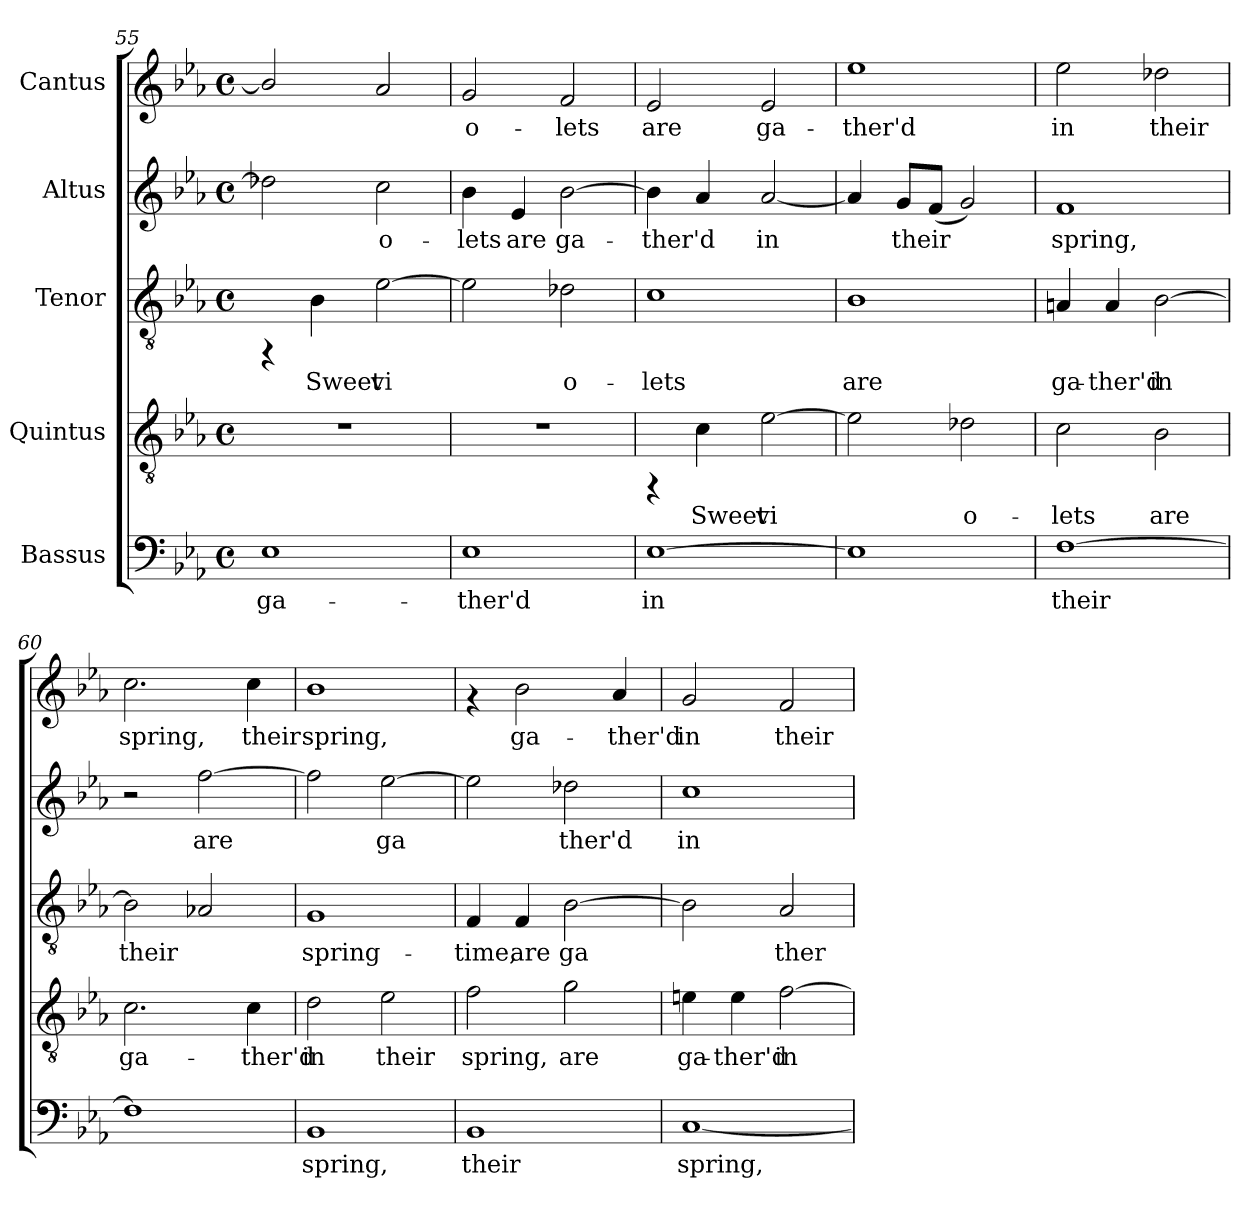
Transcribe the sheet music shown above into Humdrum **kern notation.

**kern	**text	**kern	**text	**kern	**text	**kern	**text	**kern	**text
*part5	*part5	*part4	*part4	*part3	*part3	*part2	*part2	*part1	*part1
*staff5	*staff5	*staff4	*staff4	*staff3	*staff3	*staff2	*staff2	*staff1	*staff1
*I"Bassus	*	*I"Quintus	*	*I"Tenor	*	*I"Altus	*	*I"Cantus	*
*clefF4	*	*clefGv2	*	*clefGv2	*	*clefG2	*	*clefG2	*
*k[b-e-a-]	*	*k[b-e-a-]	*	*k[b-e-a-]	*	*k[b-e-a-]	*	*k[b-e-a-]	*
*E-:	*	*E-:	*	*E-:	*	*E-:	*	*E-:	*
*M4/4	*	*M4/4	*	*M4/4	*	*M4/4	*	*M4/4	*
*met(c)	*	*met(c)	*	*met(c)	*	*met(c)	*	*met(c)	*
=55	=55	=55	=55	=55	=55	=55	=55	=55	=55
!	!LO:LY:b:cj	!	!	!	!	!	!LO:LY:b:cj	!	!LO:LY:b:cj
1E-	ga-	1r	.	4rFF	.	2dd-X\]	--	2b-/]	--
!	!	!	!	!	!LO:LY:b:cj	!	!	!	!
.	.	.	.	4B-\	Sweet	.	.	.	.
!	!	!	!	!	!LO:LY:b:cj	!	!LO:LY:b:cj	!	!LO:LY:b:cj
.	.	.	.	[>2e-\	vi-	2cc\	-o-	2a-/	--
=56	=56	=56	=56	=56	=56	=56	=56	=56	=56
!	!LO:LY:b:cj	!	!	!	!LO:LY:b:cj	!	!LO:LY:b:cj	!	!LO:LY:b:cj
1E-	-ther'd	1r	.	2e-\]	--	4b-\	-lets	2g/	-o-
!	!	!	!	!	!	!	!LO:LY:b:cj	!	!
.	.	.	.	.	.	4e-/	are	.	.
!	!	!	!	!	!LO:LY:b:cj	!	!LO:LY:b:cj	!	!LO:LY:b:cj
.	.	.	.	2d-X\	-o-	[>2b-\	ga-	2f/	-lets
=57	=57	=57	=57	=57	=57	=57	=57	=57	=57
!	!LO:LY:b:cj	!	!	!	!LO:LY:b:cj	!	!LO:LY:b:cj	!	!LO:LY:b:cj
[>1E-	in	4rFF	.	1c	-lets	4b-\]	-ther'd	2e-/	are
!	!	!	!LO:LY:b:cj	!	!	!	!LO:LY:b:cj	!	!
.	.	4c\	Sweet	.	.	4a-/	.	.	.
!	!	!	!LO:LY:b:cj	!	!	!	!LO:LY:b:cj	!	!LO:LY:b:cj
.	.	[>2e-\	vi-	.	.	[<2a-/	in	2e-/	ga-
=58	=58	=58	=58	=58	=58	=58	=58	=58	=58
!	!LO:LY:b:cj	!	!LO:LY:b:cj	!	!LO:LY:b:cj	!	!LO:LY:b:cj	!	!LO:LY:b:cj
1E-]	.	2e-\]	--	1B-	are	4a-/]	.	1ee-	-ther'd
!	!	!	!	!	!	!	!LO:LY:b:cj	!	!
.	.	.	.	.	.	8g/L	their	.	.
!	!	!	!	!	!	!	!LO:LY:b:cj	!	!
.	.	.	.	.	.	(<8f/J	.	.	.
!	!	!	!LO:LY:b:cj	!	!	!	!LO:LY:b:cj	!	!
.	.	2d-X\	-o-	.	.	2g/)	.	.	.
=59	=59	=59	=59	=59	=59	=59	=59	=59	=59
!	!LO:LY:b:cj	!	!LO:LY:b:cj	!	!LO:LY:b:cj	!	!LO:LY:b:cj	!	!LO:LY:b:cj
[>1F	their	2c\	-lets	4An/	ga-	1f	spring,	2ee-\	in
!	!	!	!	!	!LO:LY:b:cj	!	!	!	!
.	.	.	.	4A/	-ther'd	.	.	.	.
!	!	!	!LO:LY:b:cj	!	!LO:LY:b:cj	!	!	!	!LO:LY:b:cj
.	.	2B-\	are	[>2B-\	in	.	.	2dd-X\	their
!!LO:PB:g=z
=60	=60	=60	=60	=60	=60	=60	=60	=60	=60
!	!LO:LY:b:cj	!	!LO:LY:b:cj	!	!LO:LY:b:cj	!	!	!	!LO:LY:b:cj
1F]	.	2.c\	ga-	2B-\]	their	2r	.	2.cc\	spring,
!	!	!	!	!	!LO:LY:b:cj	!	!LO:LY:b:cj	!	!
.	.	.	.	2A-X/	.	[>2ff\	are	.	.
!	!	!	!LO:LY:b:cj	!	!	!	!	!	!LO:LY:b:cj
.	.	4c\	-ther'd	.	.	.	.	4cc\	their
=61	=61	=61	=61	=61	=61	=61	=61	=61	=61
!	!LO:LY:b:cj	!	!LO:LY:b:cj	!	!LO:LY:b:cj	!	!LO:LY:b:cj	!	!LO:LY:b:cj
1BB-	spring,	2d\	in	1G	spring-	2ff\]	.	1b-	spring,
!	!	!	!LO:LY:b:cj	!	!	!	!LO:LY:b:cj	!	!
.	.	2e-\	their	.	.	[>2ee-\	ga-	.	.
=62	=62	=62	=62	=62	=62	=62	=62	=62	=62
!	!LO:LY:b:cj	!	!LO:LY:b:cj	!	!LO:LY:b:cj	!	!LO:LY:b:cj	!	!
1BB-	their	2f\	spring,	4F/	-time,	2ee-\]	--	4rf	.
!	!	!	!	!	!LO:LY:b:cj	!	!	!	!LO:LY:b:cj
.	.	.	.	4F/	are	.	.	2b-\	ga-
!	!	!	!LO:LY:b:cj	!	!LO:LY:b:cj	!	!LO:LY:b:cj	!	!
.	.	2g\	are	[>2B-\	ga-	2dd-X\	-ther'd	.	.
!	!	!	!	!	!	!	!	!	!LO:LY:b:cj
.	.	.	.	.	.	.	.	4a-/	-ther'd
=63	=63	=63	=63	=63	=63	=63	=63	=63	=63
!	!LO:LY:b:cj	!	!LO:LY:b:cj	!	!LO:LY:b:cj	!	!LO:LY:b:cj	!	!LO:LY:b:cj
[<1C	spring,	4en\	ga-	2B-\]	--	1cc	in	2g/	in
!	!	!	!LO:LY:b:cj	!	!	!	!	!	!
.	.	4e\	-ther'd	.	.	.	.	.	.
!	!	!	!LO:LY:b:cj	!	!LO:LY:b:cj	!	!	!	!LO:LY:b:cj
.	.	[>2f\	in	2A-/	-ther-	.	.	2f/	their
=	=	=	=	=	=	=	=	=	=
*-	*-	*-	*-	*-	*-	*-	*-	*-	*-
